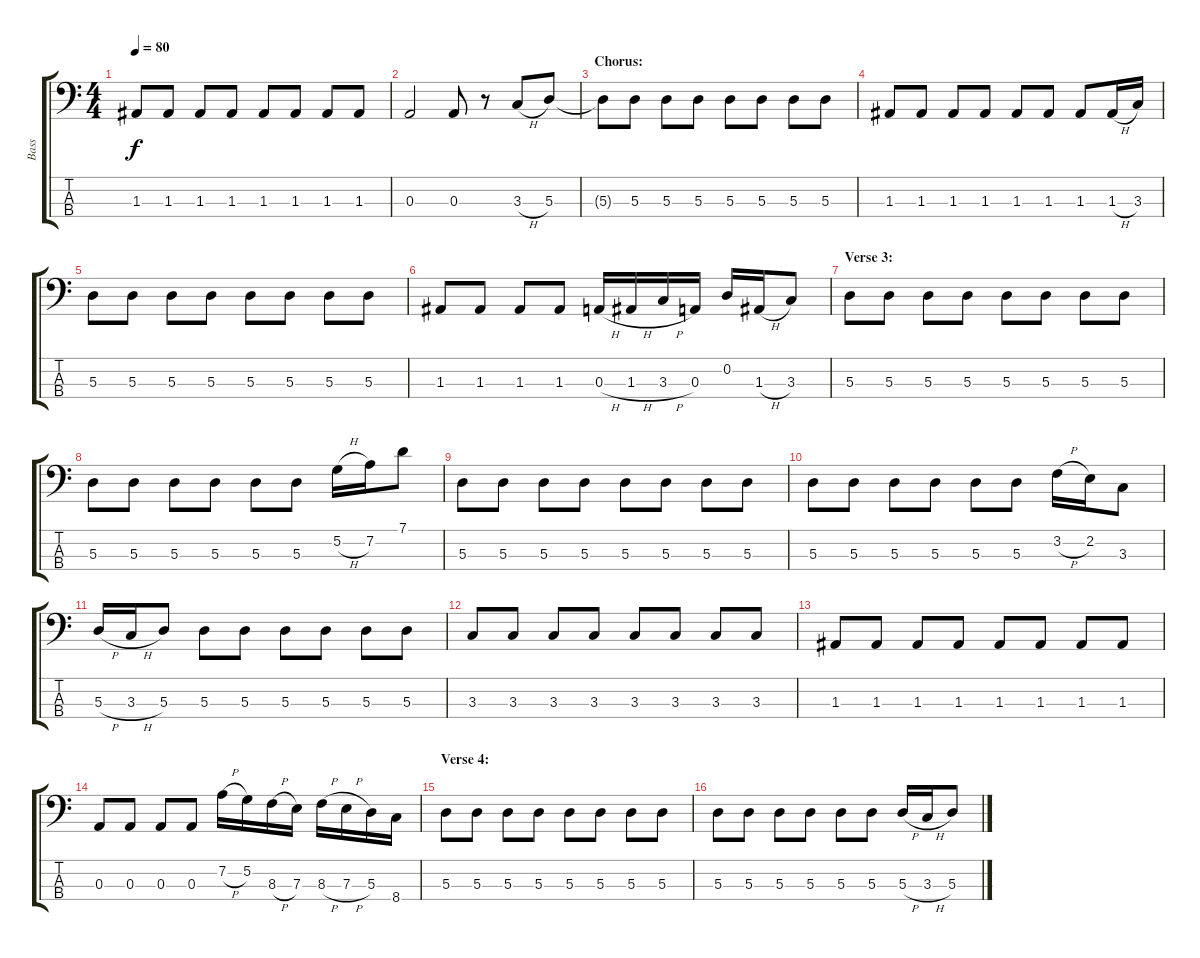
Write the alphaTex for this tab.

\track ("Bass" "Bass") {instrument electricbasspick}
\staff {score tabs}
\tuning (G2 D2 A1 E1) {hide}
\ts (4 4)
\tempo 80
\clef f4
\ks c
1.3.8{dy f} 1.3.8 1.3.8 1.3.8 1.3.8 1.3.8 1.3.8 1.3.8 |
0.3.2 0.3.8 r.8 3.3{h}.8 5.3.8 |
\section ("" "Chorus:")
5.3{t}.8 5.3.8 5.3.8 5.3.8 5.3.8 5.3.8 5.3.8 5.3.8 |
1.3.8 1.3.8 1.3.8 1.3.8 1.3.8 1.3.8 1.3.8 1.3{h}.16 3.3.16 |
5.3.8 5.3.8 5.3.8 5.3.8 5.3.8 5.3.8 5.3.8 5.3.8 |
1.3.8 1.3.8 1.3.8 1.3.8 0.3{h}.16 1.3{h}.16 3.3{h}.16 0.3.16 0.2.16 1.3{h}.16 3.3.8 |
\section ("" "Verse 3:")
5.3.8 5.3.8 5.3.8 5.3.8 5.3.8 5.3.8 5.3.8 5.3.8 |
5.3.8 5.3.8 5.3.8 5.3.8 5.3.8 5.3.8 5.2{h}.16 7.2.16 7.1.8 |
5.3.8 5.3.8 5.3.8 5.3.8 5.3.8 5.3.8 5.3.8 5.3.8 |
5.3.8 5.3.8 5.3.8 5.3.8 5.3.8 5.3.8 3.2{h}.16 2.2.16 3.3.8 |
5.3{h}.16 3.3{h}.16 5.3.8 5.3.8 5.3.8 5.3.8 5.3.8 5.3.8 5.3.8 |
3.3.8 3.3.8 3.3.8 3.3.8 3.3.8 3.3.8 3.3.8 3.3.8 |
1.3.8 1.3.8 1.3.8 1.3.8 1.3.8 1.3.8 1.3.8 1.3.8 |
0.3.8 0.3.8 0.3.8 0.3.8 7.2{h}.16 5.2.16 8.3{h}.16 7.3.16 8.3{h}.16 7.3{h}.16 5.3.16 8.4.16 |
\section ("" "Verse 4:")
5.3.8 5.3.8 5.3.8 5.3.8 5.3.8 5.3.8 5.3.8 5.3.8 |
5.3.8 5.3.8 5.3.8 5.3.8 5.3.8 5.3.8 5.3{h}.16 3.3{h}.16 5.3.8
